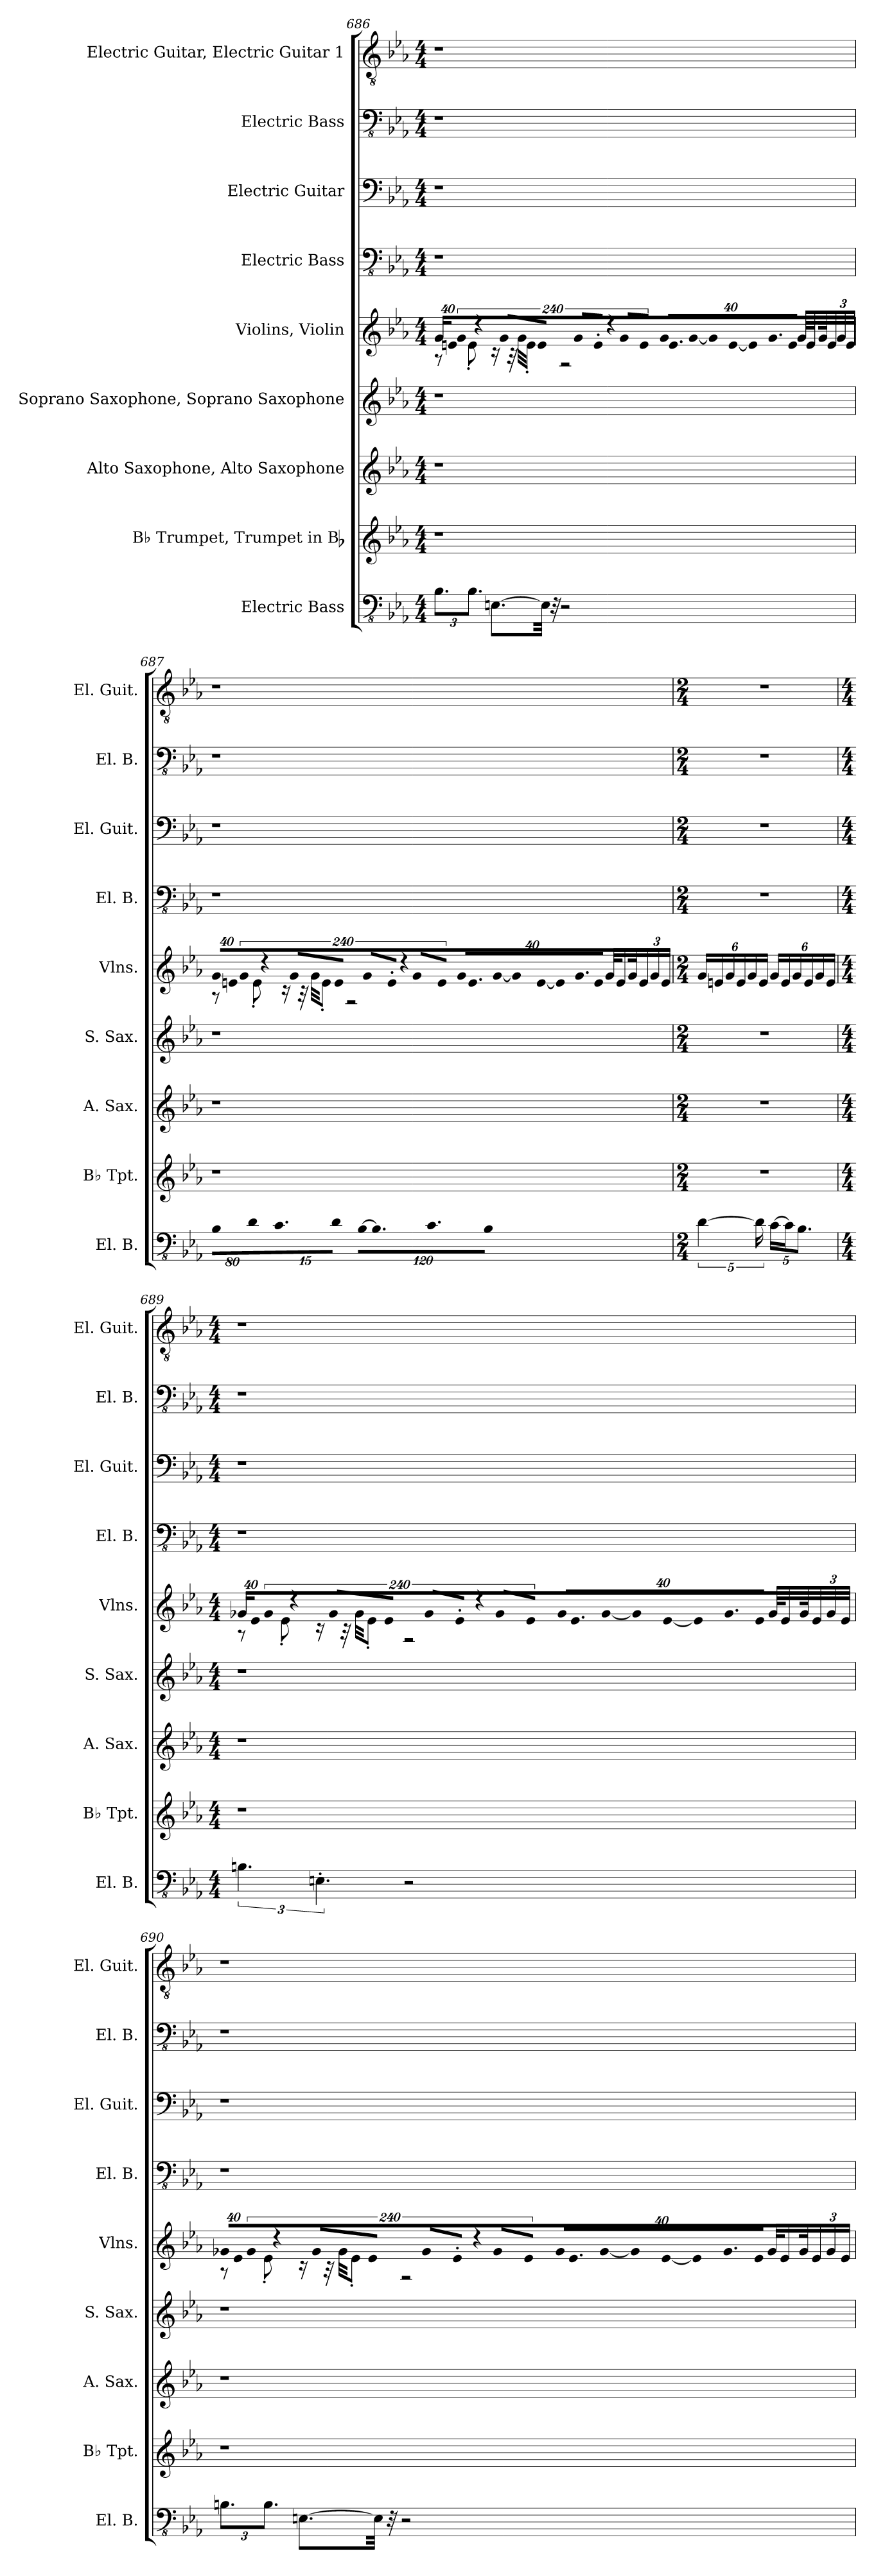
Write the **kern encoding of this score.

**kern	**kern	**kern	**kern	**kern	**kern	**kern	**kern	**kern
*part9	*part8	*part7	*part6	*part5	*part4	*part3	*part2	*part1
*staff9	*staff8	*staff7	*staff6	*staff5	*staff4	*staff3	*staff2	*staff1
*I"Electric Bass	*I"B♭ Trumpet, Trumpet in Bb	*I"Alto Saxophone, Alto Saxophone	*I"Soprano Saxophone, Soprano Saxophone	*I"Violins, Violin	*I"Electric Bass	*I"Electric Guitar	*I"Electric Bass	*I"Electric Guitar, Electric Guitar 1
*I'El. B.	*I'B♭ Tpt.	*I'A. Sax.	*I'S. Sax.	*I'Vlns.	*I'El. B.	*I'El. Guit.	*I'El. B.	*I'El. Guit.
!!LO:PB:g=z
*clefFv4	*clefG2	*clefG2	*clefG2	*clefG2	*clefFv4	*clefF4	*clefFv4	*clefGv2
*	*ITrd1c2	*ITrd5c9	*ITrd1c2	*	*	*	*	*
*k[b-e-a-]	*k[b-e-a-d-g-]	*k[b-e-a-d-g-c-]	*k[b-e-a-d-g-]	*k[b-e-a-]	*k[b-e-a-]	*k[b-e-a-]	*k[b-e-a-]	*k[b-e-a-]
*M4/4	*M4/4	*M4/4	*M4/4	*M4/4	*M4/4	*M4/4	*M4/4	*M4/4
*Xbrackettup	*	*	*	*	*	*	*	*
=686	=686	=686	=686	=686	=686	=686	=686	=686
!	!	!	!	!LO:N:vis=32	!	!	!	!
*	*	*	*	*^	*	*	*	*
12.BB-\L	1r	1r	1r	640%23g/LLL	8r	1r	1r	1r	1r
!	!	!	!	!LO:N:vis=32	!	!	!	!	!
.	.	.	.	640%23en/J	.	.	.	.	.
!	!	!	!	!LO:N:vis=16	!	!	!	!	!
.	.	.	.	1920%137g/JJ	.	.	.	.	.
12.BB-\J	.	.	.	.	8e'\	.	.	.	.
!	!	!	!	!LO:N:vis=32	!	!	!	!	!
.	.	.	.	640%23r	.	.	.	.	.
!	!	!	!	!LO:N:vis=32	!	!	!	!	!
.	.	.	.	640%23g/LLL	.	.	.	.	.
!	!	!	!	!LO:N:vis=32	!	!	!	!	!
.	.	.	.	640%23e/JJJ	.	.	.	.	.
[8.EEn\L	.	.	.	.	16r	.	.	.	.
!	!	!	!	!LO:N:vis=32	!	!	!	!	!
.	.	.	.	640%23g/KLL	.	.	.	.	.
!	!	!	!	!LO:N:vis=16	!	!	!	!	!
.	.	.	.	1920%137e'/JJ	.	.	.	.	.
.	.	.	.	.	32r	.	.	.	.
.	.	.	.	.	32g\KKL	.	.	.	.
!	!	!	!	!LO:N:vis=16	!	!	!	!	!
.	.	.	.	1920%137r	.	.	.	.	.
.	.	.	.	.	8e'\J	.	.	.	.
!	!	!	!	!LO:N:vis=32	!	!	!	!	!
.	.	.	.	640%23g/LLL	.	.	.	.	.
32EE\Jkk]	.	.	.	.	.	.	.	.	.
!	!	!	!	!LO:N:vis=32	!	!	!	!	!
.	.	.	.	640%23e/JJJ	.	.	.	.	.
32r	.	.	.	.	.	.	.	.	.
2r	.	.	.	.	2r	.	.	.	.
*	*	*	*	*Xbrackettup	*	*	*	*	*
!	!	!	!	!LO:N:vis=32	!	!	!	!	!
.	.	.	.	640%23g/LLL	.	.	.	.	.
!	!	!	!	!LO:N:vis=32.	!	!	!	!	!
.	.	.	.	1920%103e/	.	.	.	.	.
!	!	!	!	!LO:N:vis=64	!	!	!	!	!
.	.	.	.	[960%17g/L	.	.	.	.	.
!	!	!	!	!LO:N:vis=64	!	!	!	!	!
.	.	.	.	960%17g/]	.	.	.	.	.
!	!	!	!	!LO:N:vis=64	!	!	!	!	!
.	.	.	.	[960%17e/	.	.	.	.	.
!	!	!	!	!LO:N:vis=64	!	!	!	!	!
.	.	.	.	960%17e/J]	.	.	.	.	.
!	!	!	!	!LO:N:vis=32.	!	!	!	!	!
.	.	.	.	1920%103g/	.	.	.	.	.
!	!	!	!	!LO:N:vis=32	!	!	!	!	!
.	.	.	.	640%23e/JJJ	.	.	.	.	.
.	.	.	.	32g/KLL	.	.	.	.	.
.	.	.	.	16e/	.	.	.	.	.
.	.	.	.	32g/K	.	.	.	.	.
.	.	.	.	24e/	.	.	.	.	.
.	.	.	.	24g/	.	.	.	.	.
.	.	.	.	24e/JJ	.	.	.	.	.
640ryy	640ryy	640ryy	640ryy	.	640ryy	640ryy	640ryy	640ryy	640ryy
!!LO:PB:g=z
=687	=687	=687	=687	=687	=687	=687	=687	=687	=687
!LO:N:vis=8	!	!	!	!	!	!	!	!	!
*	*	*	*	*brackettup	*	*	*	*	*
!	!	!	!	!LO:N:vis=32	!	!	!	!	!
640%71BB-\L	1r	1r	1r	640%23g/LLL	8r	1r	1r	1r	1r
!	!	!	!	!LO:N:vis=32	!	!	!	!	!
.	.	.	.	640%23en/J	.	.	.	.	.
!	!	!	!	!LO:N:vis=16	!	!	!	!	!
.	.	.	.	1920%137g/JJ	.	.	.	.	.
!LO:N:vis=8	!	!	!	!	!	!	!	!	!
640%71D\	.	.	.	.	.	.	.	.	.
.	.	.	.	.	8e'\	.	.	.	.
!	!	!	!	!LO:N:vis=32	!	!	!	!	!
.	.	.	.	640%23r	.	.	.	.	.
!	!	!	!	!LO:N:vis=32	!	!	!	!	!
.	.	.	.	640%23g/LLL	.	.	.	.	.
!	!	!	!	!LO:N:vis=32	!	!	!	!	!
.	.	.	.	640%23e/JJJ	.	.	.	.	.
1920ryy	.	.	.	.	.	.	.	.	.
9.C\	.	.	.	.	.	.	.	.	.
.	.	.	.	.	16r	.	.	.	.
!	!	!	!	!LO:N:vis=32	!	!	!	!	!
.	.	.	.	640%23g/KLL	.	.	.	.	.
!	!	!	!	!LO:N:vis=16	!	!	!	!	!
.	.	.	.	1920%137e'/JJ	.	.	.	.	.
.	.	.	.	.	32r	.	.	.	.
.	.	.	.	.	32g\KKL	.	.	.	.
!	!	!	!	!LO:N:vis=16	!	!	!	!	!
.	.	.	.	1920%137r	.	.	.	.	.
.	.	.	.	.	8e'\J	.	.	.	.
!LO:N:vis=8	!	!	!	!	!	!	!	!	!
640%71D\J	.	.	.	.	.	.	.	.	.
!	!	!	!	!LO:N:vis=32	!	!	!	!	!
.	.	.	.	640%23g/LLL	.	.	.	.	.
!	!	!	!	!LO:N:vis=32	!	!	!	!	!
.	.	.	.	640%23e/JJJ	.	.	.	.	.
!LO:N:vis=16	!	!	!	!	!	!	!	!	!
[1920%107BB-\KL	.	.	.	.	2r	.	.	.	.
*	*	*	*	*Xbrackettup	*	*	*	*	*
!	!	!	!	!LO:N:vis=32	!	!	!	!	!
.	.	.	.	640%23g/LLL	.	.	.	.	.
!	!	!	!	!LO:N:vis=32.	!	!	!	!	!
.	.	.	.	1920%103e/	.	.	.	.	.
9.BB-\]	.	.	.	.	.	.	.	.	.
!	!	!	!	!LO:N:vis=64	!	!	!	!	!
.	.	.	.	[960%17g/L	.	.	.	.	.
!	!	!	!	!LO:N:vis=64	!	!	!	!	!
.	.	.	.	960%17g/]	.	.	.	.	.
!	!	!	!	!LO:N:vis=64	!	!	!	!	!
.	.	.	.	[960%17e/	.	.	.	.	.
!	!	!	!	!LO:N:vis=64	!	!	!	!	!
.	.	.	.	960%17e/J]	.	.	.	.	.
!	!	!	!	!LO:N:vis=32.	!	!	!	!	!
.	.	.	.	1920%103g/	.	.	.	.	.
!	!	!	!	!LO:N:vis=32	!	!	!	!	!
.	.	.	.	640%23e/JJJ	.	.	.	.	.
9.C\	.	.	.	.	.	.	.	.	.
.	.	.	.	32g/KLL	.	.	.	.	.
.	.	.	.	16e/	.	.	.	.	.
.	.	.	.	32g/K	.	.	.	.	.
.	.	.	.	24e/	.	.	.	.	.
!LO:N:vis=8	!	!	!	!	!	!	!	!	!
640%71BB-\J	.	.	.	.	.	.	.	.	.
.	.	.	.	24g/	.	.	.	.	.
.	.	.	.	24e/JJ	.	.	.	.	.
640ryy	640ryy	640ryy	640ryy	.	640ryy	640ryy	640ryy	640ryy	640ryy
*	*	*	*	*v	*v	*	*	*	*
!!LO:PB:g=z
=688	=688	=688	=688	=688	=688	=688	=688	=688
*M2/4	*M2/4	*M2/4	*M2/4	*M2/4	*M2/4	*M2/4	*M2/4	*M2/4
*brackettup	*	*	*	*	*	*	*	*
[5D\	2r	2r	2r	24g/LL	2r	2r	2r	2r
.	.	.	.	24en/	.	.	.	.
.	.	.	.	24g/	.	.	.	.
.	.	.	.	24e/	.	.	.	.
.	.	.	.	24g/	.	.	.	.
20D\]	.	.	.	.	.	.	.	.
.	.	.	.	24e/JJ	.	.	.	.
[20C\LL	.	.	.	24g/LL	.	.	.	.
.	.	.	.	24e/	.	.	.	.
20C\J]	.	.	.	.	.	.	.	.
.	.	.	.	24g/	.	.	.	.
10.BB-\J	.	.	.	.	.	.	.	.
.	.	.	.	24e/	.	.	.	.
.	.	.	.	24g/	.	.	.	.
.	.	.	.	24e/JJ	.	.	.	.
!!LO:PB:g=z
=689	=689	=689	=689	=689	=689	=689	=689	=689
*M4/4	*M4/4	*M4/4	*M4/4	*M4/4	*M4/4	*M4/4	*M4/4	*M4/4
*	*	*	*	*brackettup	*	*	*	*
!	!	!	!	!LO:N:vis=32	!	!	!	!
*	*	*	*	*^	*	*	*	*
6.BBn\	1r	1r	1r	640%23g-X/LLL	8r	1r	1r	1r	1r
!	!	!	!	!LO:N:vis=32	!	!	!	!	!
.	.	.	.	640%23e-/J	.	.	.	.	.
!	!	!	!	!LO:N:vis=16	!	!	!	!	!
.	.	.	.	1920%137g-/JJ	.	.	.	.	.
.	.	.	.	.	8e-'\	.	.	.	.
!	!	!	!	!LO:N:vis=32	!	!	!	!	!
.	.	.	.	640%23r	.	.	.	.	.
!	!	!	!	!LO:N:vis=32	!	!	!	!	!
.	.	.	.	640%23g-/LLL	.	.	.	.	.
!	!	!	!	!LO:N:vis=32	!	!	!	!	!
.	.	.	.	640%23e-/JJJ	.	.	.	.	.
6.EEn'\	.	.	.	.	16r	.	.	.	.
!	!	!	!	!LO:N:vis=32	!	!	!	!	!
.	.	.	.	640%23g-/KLL	.	.	.	.	.
!	!	!	!	!LO:N:vis=16	!	!	!	!	!
.	.	.	.	1920%137e-'/JJ	.	.	.	.	.
.	.	.	.	.	32r	.	.	.	.
.	.	.	.	.	32g-\KKL	.	.	.	.
!	!	!	!	!LO:N:vis=16	!	!	!	!	!
.	.	.	.	1920%137r	.	.	.	.	.
.	.	.	.	.	8e-'\J	.	.	.	.
!	!	!	!	!LO:N:vis=32	!	!	!	!	!
.	.	.	.	640%23g-/LLL	.	.	.	.	.
!	!	!	!	!LO:N:vis=32	!	!	!	!	!
.	.	.	.	640%23e-/JJJ	.	.	.	.	.
2r	.	.	.	.	2r	.	.	.	.
*	*	*	*	*Xbrackettup	*	*	*	*	*
!	!	!	!	!LO:N:vis=32	!	!	!	!	!
.	.	.	.	640%23g-/LLL	.	.	.	.	.
!	!	!	!	!LO:N:vis=32.	!	!	!	!	!
.	.	.	.	1920%103e-/	.	.	.	.	.
!	!	!	!	!LO:N:vis=64	!	!	!	!	!
.	.	.	.	[960%17g-/L	.	.	.	.	.
!	!	!	!	!LO:N:vis=64	!	!	!	!	!
.	.	.	.	960%17g-/]	.	.	.	.	.
!	!	!	!	!LO:N:vis=64	!	!	!	!	!
.	.	.	.	[960%17e-/	.	.	.	.	.
!	!	!	!	!LO:N:vis=64	!	!	!	!	!
.	.	.	.	960%17e-/J]	.	.	.	.	.
!	!	!	!	!LO:N:vis=32.	!	!	!	!	!
.	.	.	.	1920%103g-/	.	.	.	.	.
!	!	!	!	!LO:N:vis=32	!	!	!	!	!
.	.	.	.	640%23e-/JJJ	.	.	.	.	.
.	.	.	.	32g-/KLL	.	.	.	.	.
.	.	.	.	16e-/	.	.	.	.	.
.	.	.	.	32g-/K	.	.	.	.	.
.	.	.	.	24e-/	.	.	.	.	.
.	.	.	.	24g-/	.	.	.	.	.
.	.	.	.	24e-/JJ	.	.	.	.	.
640ryy	640ryy	640ryy	640ryy	.	640ryy	640ryy	640ryy	640ryy	640ryy
!!LO:PB:g=z
=690	=690	=690	=690	=690	=690	=690	=690	=690	=690
*Xbrackettup	*	*	*	*brackettup	*	*	*	*	*
!	!	!	!	!LO:N:vis=32	!	!	!	!	!
12.BBn\L	1r	1r	1r	640%23g-X/LLL	8r	1r	1r	1r	1r
!	!	!	!	!LO:N:vis=32	!	!	!	!	!
.	.	.	.	640%23e-/J	.	.	.	.	.
!	!	!	!	!LO:N:vis=16	!	!	!	!	!
.	.	.	.	1920%137g-/JJ	.	.	.	.	.
12.BB\J	.	.	.	.	8e-'\	.	.	.	.
!	!	!	!	!LO:N:vis=32	!	!	!	!	!
.	.	.	.	640%23r	.	.	.	.	.
!	!	!	!	!LO:N:vis=32	!	!	!	!	!
.	.	.	.	640%23g-/LLL	.	.	.	.	.
!	!	!	!	!LO:N:vis=32	!	!	!	!	!
.	.	.	.	640%23e-/JJJ	.	.	.	.	.
[8.EEn\L	.	.	.	.	16r	.	.	.	.
!	!	!	!	!LO:N:vis=32	!	!	!	!	!
.	.	.	.	640%23g-/KLL	.	.	.	.	.
!	!	!	!	!LO:N:vis=16	!	!	!	!	!
.	.	.	.	1920%137e-'/JJ	.	.	.	.	.
.	.	.	.	.	32r	.	.	.	.
.	.	.	.	.	32g-\KKL	.	.	.	.
!	!	!	!	!LO:N:vis=16	!	!	!	!	!
.	.	.	.	1920%137r	.	.	.	.	.
.	.	.	.	.	8e-'\J	.	.	.	.
!	!	!	!	!LO:N:vis=32	!	!	!	!	!
.	.	.	.	640%23g-/LLL	.	.	.	.	.
32EE\Jkk]	.	.	.	.	.	.	.	.	.
!	!	!	!	!LO:N:vis=32	!	!	!	!	!
.	.	.	.	640%23e-/JJJ	.	.	.	.	.
32r	.	.	.	.	.	.	.	.	.
2r	.	.	.	.	2r	.	.	.	.
*	*	*	*	*Xbrackettup	*	*	*	*	*
!	!	!	!	!LO:N:vis=32	!	!	!	!	!
.	.	.	.	640%23g-/LLL	.	.	.	.	.
!	!	!	!	!LO:N:vis=32.	!	!	!	!	!
.	.	.	.	1920%103e-/	.	.	.	.	.
!	!	!	!	!LO:N:vis=64	!	!	!	!	!
.	.	.	.	[960%17g-/L	.	.	.	.	.
!	!	!	!	!LO:N:vis=64	!	!	!	!	!
.	.	.	.	960%17g-/]	.	.	.	.	.
!	!	!	!	!LO:N:vis=64	!	!	!	!	!
.	.	.	.	[960%17e-/	.	.	.	.	.
!	!	!	!	!LO:N:vis=64	!	!	!	!	!
.	.	.	.	960%17e-/J]	.	.	.	.	.
!	!	!	!	!LO:N:vis=32.	!	!	!	!	!
.	.	.	.	1920%103g-/	.	.	.	.	.
!	!	!	!	!LO:N:vis=32	!	!	!	!	!
.	.	.	.	640%23e-/JJJ	.	.	.	.	.
.	.	.	.	32g-/KLL	.	.	.	.	.
.	.	.	.	16e-/	.	.	.	.	.
.	.	.	.	32g-/K	.	.	.	.	.
.	.	.	.	24e-/	.	.	.	.	.
.	.	.	.	24g-/	.	.	.	.	.
.	.	.	.	24e-/JJ	.	.	.	.	.
640ryy	640ryy	640ryy	640ryy	.	640ryy	640ryy	640ryy	640ryy	640ryy
*	*	*	*	*v	*v	*	*	*	*
=	=	=	=	=	=	=	=	=
*-	*-	*-	*-	*-	*-	*-	*-	*-
